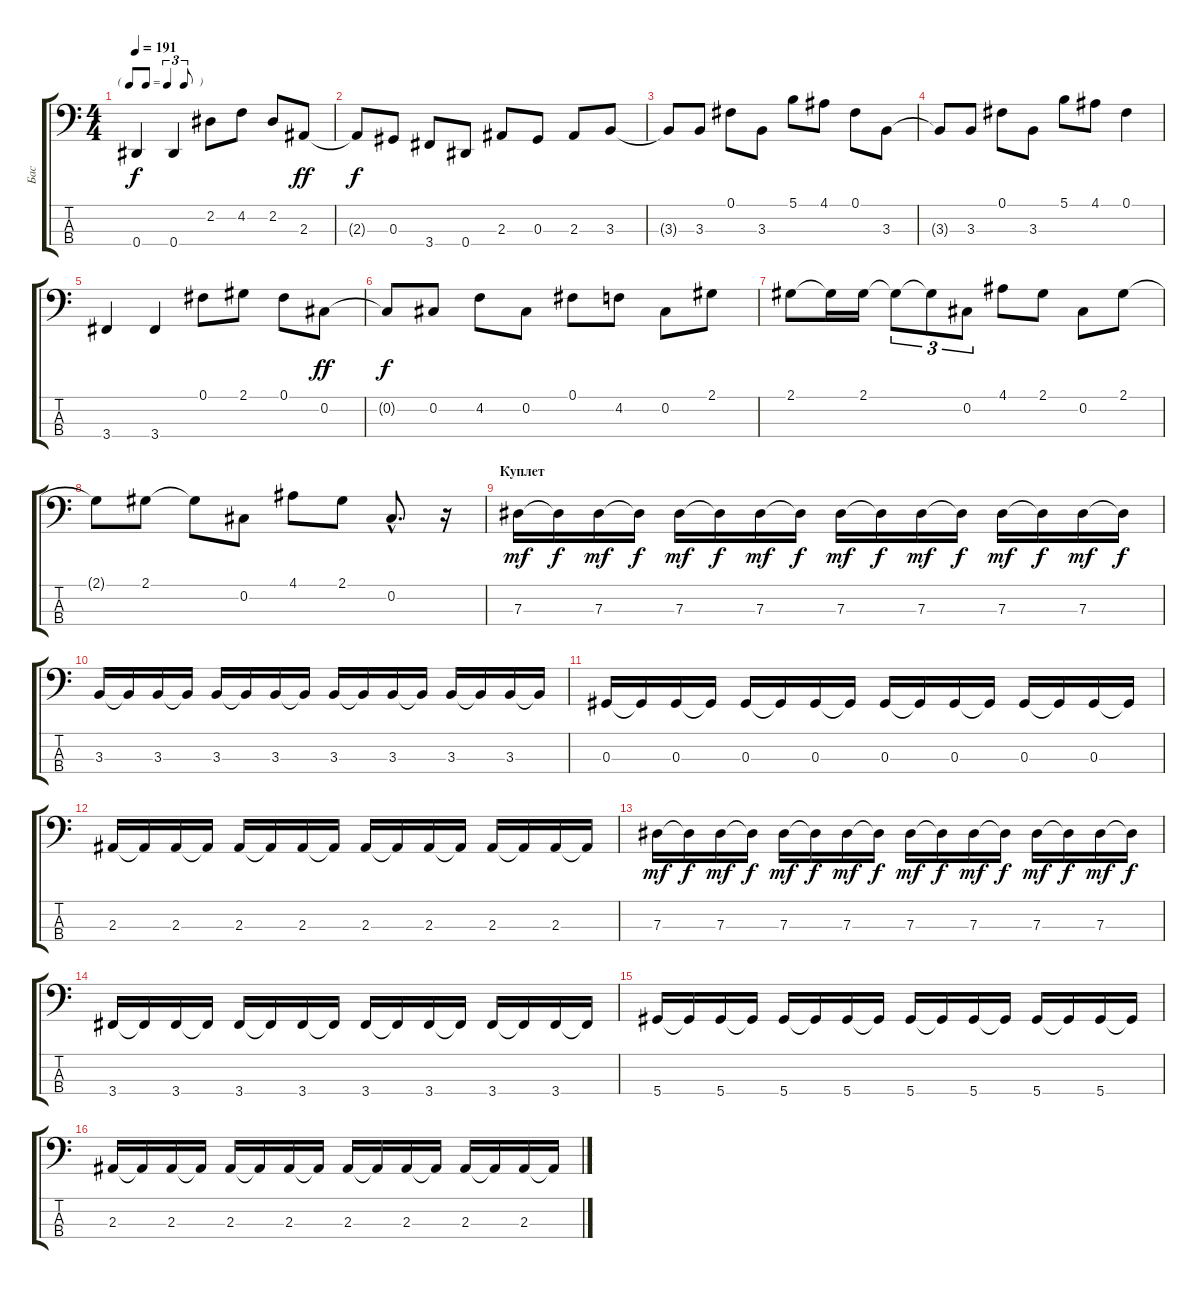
\track ("Бас" "Бас") {instrument electricbassfinger}
\staff {score tabs}
\tuning (Gb2 Db2 Ab1 Eb1) {hide}
\ts (4 4)
\tf triplet8th
\tempo 191
\clef f4
\ks c
0.4.4{dy f} 0.4.4 2.2.8 4.2.8 2.2.8 2.3.8{dy ff} |
2.3{t}.8{dy f} 0.3.8 3.4.8 0.4.8 2.3.8 0.3.8 2.3.8 3.3.8 |
3.3{t}.8 3.3.8 0.1.8 3.3.8 5.1.8 4.1.8 0.1.8 3.3.8 |
3.3{t}.8 3.3.8 0.1.8 3.3.8 5.1.8 4.1.8 0.1.4 |
3.4.4 3.4.4 0.1.8 2.1.8 0.1.8 0.2.8{dy ff} |
0.2{t}.8{dy f} 0.2.8 4.2.8 0.2.8 0.1.8 4.2.8 0.2.8 2.1.8 |
2.1.8 2.1{t}.16 2.1.16 2.1{t}.8{tu (3 2)} 2.1{t}.8{tu (3 2)} 0.2.8{tu (3 2)} 4.1.8 2.1.8 0.2.8 2.1.8 |
2.1{t}.8 2.1.8 2.1{t}.8 0.2.8 4.1.8 2.1.8 0.2{hac}.8{d} r.16 |
\section ("" "Куплет")
7.3.16{dy mf volume 8} 7.3{t}.16{dy f} 7.3.16{dy mf} 7.3{t}.16{dy f} 7.3.16{dy mf} 7.3{t}.16{dy f} 7.3.16{dy mf} 7.3{t}.16{dy f} 7.3.16{dy mf} 7.3{t}.16{dy f} 7.3.16{dy mf} 7.3{t}.16{dy f} 7.3.16{dy mf} 7.3{t}.16{dy f} 7.3.16{dy mf} 7.3{t}.16{dy f} |
3.3.16 3.3{t}.16 3.3.16 3.3{t}.16 3.3.16 3.3{t}.16 3.3.16 3.3{t}.16 3.3.16 3.3{t}.16 3.3.16 3.3{t}.16 3.3.16 3.3{t}.16 3.3.16 3.3{t}.16 |
0.3.16 0.3{t}.16 0.3.16 0.3{t}.16 0.3.16 0.3{t}.16 0.3.16 0.3{t}.16 0.3.16 0.3{t}.16 0.3.16 0.3{t}.16 0.3.16 0.3{t}.16 0.3.16 0.3{t}.16 |
2.3.16 2.3{t}.16 2.3.16 2.3{t}.16 2.3.16 2.3{t}.16 2.3.16 2.3{t}.16 2.3.16 2.3{t}.16 2.3.16 2.3{t}.16 2.3.16 2.3{t}.16 2.3.16 2.3{t}.16 |
7.3.16{dy mf} 7.3{t}.16{dy f} 7.3.16{dy mf} 7.3{t}.16{dy f} 7.3.16{dy mf} 7.3{t}.16{dy f} 7.3.16{dy mf} 7.3{t}.16{dy f} 7.3.16{dy mf} 7.3{t}.16{dy f} 7.3.16{dy mf} 7.3{t}.16{dy f} 7.3.16{dy mf} 7.3{t}.16{dy f} 7.3.16{dy mf} 7.3{t}.16{dy f} |
3.4.16 3.4{t}.16 3.4.16 3.4{t}.16 3.4.16 3.4{t}.16 3.4.16 3.4{t}.16 3.4.16 3.4{t}.16 3.4.16 3.4{t}.16 3.4.16 3.4{t}.16 3.4.16 3.4{t}.16 |
5.4.16 5.4{t}.16 5.4.16 5.4{t}.16 5.4.16 5.4{t}.16 5.4.16 5.4{t}.16 5.4.16 5.4{t}.16 5.4.16 5.4{t}.16 5.4.16 5.4{t}.16 5.4.16 5.4{t}.16 |
2.3.16 2.3{t}.16 2.3.16 2.3{t}.16 2.3.16 2.3{t}.16 2.3.16 2.3{t}.16 2.3.16 2.3{t}.16 2.3.16 2.3{t}.16 2.3.16 2.3{t}.16 2.3.16 2.3{t}.16
